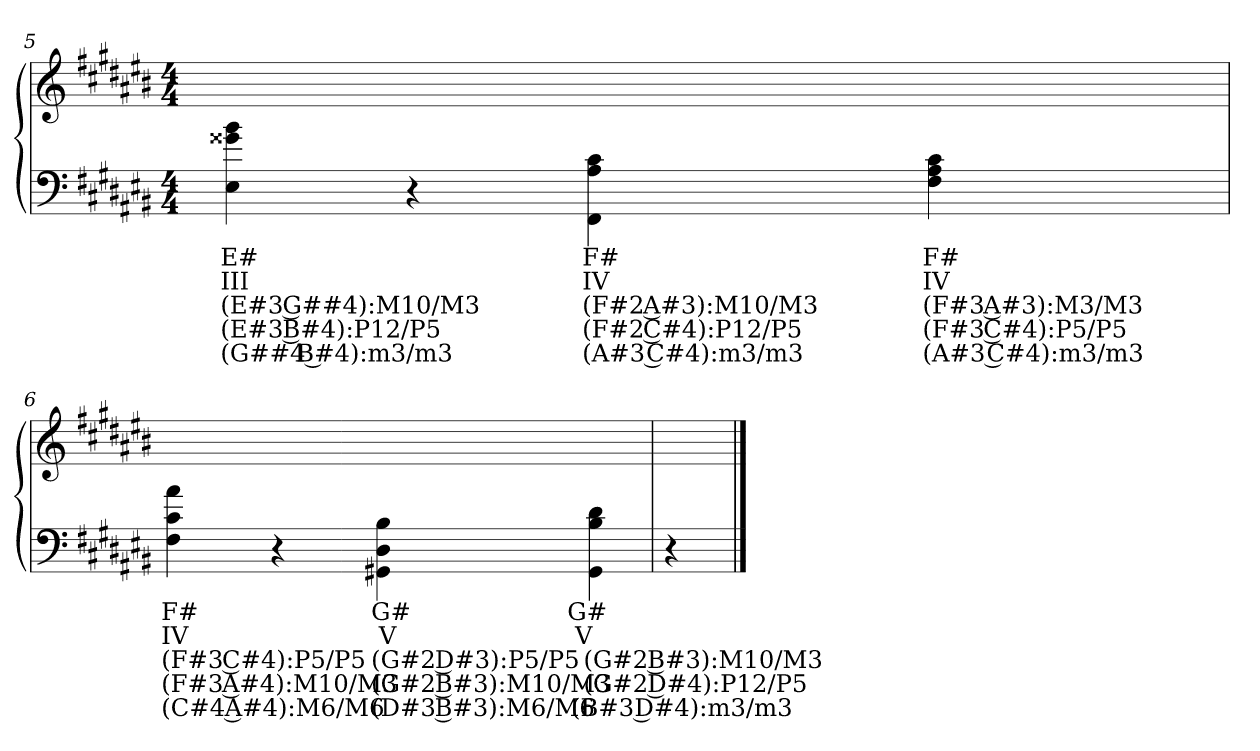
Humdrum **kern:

**kern	**text	**text	**text	**text	**text	**kern
*part2	*part2	*part2	*part2	*part2	*part2	*part1
*staff2	*staff2	*staff2	*staff2	*staff2	*staff2	*staff1
*clefF4	*	*	*	*	*	*clefG2
*k[f#c#g#d#a#e#b#]	*	*	*	*	*	*k[f#c#g#d#a#e#b#]
*C#:	*	*	*	*	*	*C#:
*M4/4	*	*	*	*	*	*M4/4
=5	=5	=5	=5	=5	=5	=5
4E# 4g##X 4b#	E#	III	(E#3 G##4):M10/M3	(E#3 B#4):P12/P5	(G##4 B#4):m3/m3	1ryy
4r	.	.	.	.	.	.
4FF# 4A# 4c#	F#	IV	(F#2 A#3):M10/M3	(F#2 C#4):P12/P5	(A#3 C#4):m3/m3	.
4F# 4A# 4c#	F#	IV	(F#3 A#3):M3/M3	(F#3 C#4):P5/P5	(A#3 C#4):m3/m3	.
=6	=6	=6	=6	=6	=6	=6
4F# 4c# 4a#	F#	IV	(F#3 C#4):P5/P5	(F#3 A#4):M10/M3	(C#4 A#4):M6/M6	1ryy
4r	.	.	.	.	.	.
4GG#X 4D# 4B#	G#	V	(G#2 D#3):P5/P5	(G#2 B#3):M10/M3	(D#3 B#3):M6/M6	.
4GG# 4B# 4d#	G#	V	(G#2 B#3):M10/M3	(G#2 D#4):P12/P5	(B#3 D#4):m3/m3	.
=7	=7	=7	=7	=7	=7	=7
4r	.	.	.	.	.	4ryy
==	==	==	==	==	==	==
*-	*-	*-	*-	*-	*-	*-
